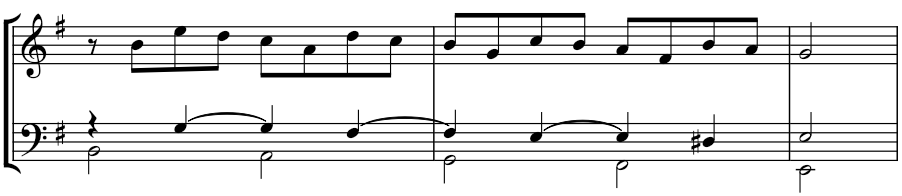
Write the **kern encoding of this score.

**kern	**kern
*part2	*part1
*staff2	*staff1
*I"Midi_2	*I"Midi_2
!!LO:PB:g=z
*clefF4	*clefG2
*k[f#]	*k[f#]
*G:	*G:
*M4/4	*M4/4
*met(c)	*met(c)
=10	=10
*^	*^
4r	2BB\	8r	1ryy
.	.	8b\L	.
[4G/	.	8ee\	.
.	.	8dd\J	.
4G/]	2AA\	8cc\L	.
.	.	8a\	.
[4F#/	.	8dd\	.
.	.	8cc\J	.
*	*	*v	*v
=11	=11	=11
4F#/]	2GG\	8b/L
.	.	8g/
[4E/	.	8cc/
.	.	8b/J
4E/]	2FF#\	8a/L
.	.	8f#/
4D#X/	.	8b/
.	.	8a/J
=12	=12	=12
2E/	2EE\	2g/
*v	*v	*
=	=
*-	*-
